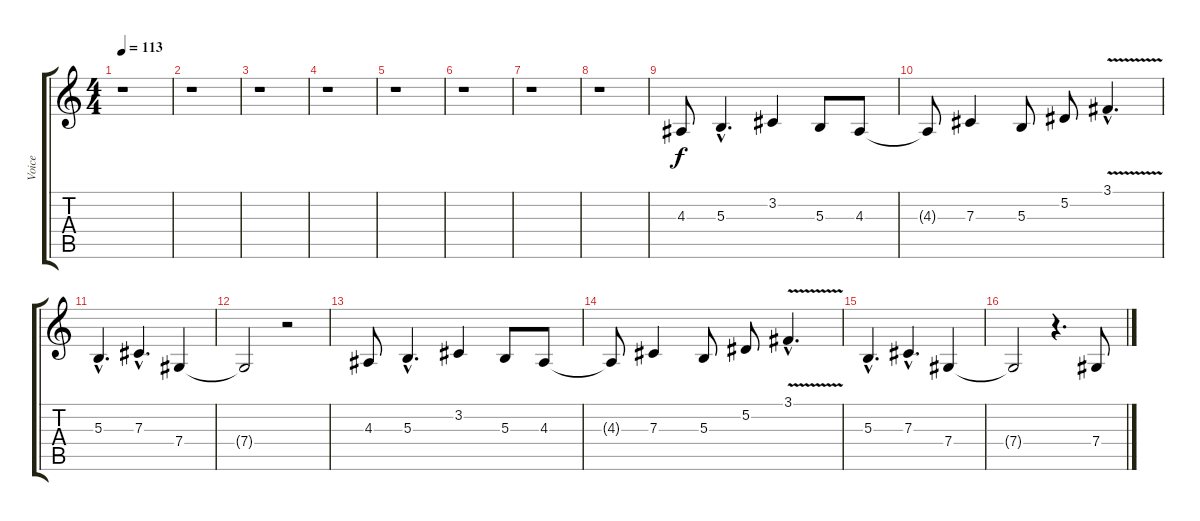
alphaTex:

\track ("Voice" "Voice") {instrument sopranosax}
\staff {score tabs}
\tuning (Eb4 Bb3 Gb3 Db3 Ab2 Eb2) {hide}
\ts (4 4)
\tempo 113
\clef g2
\ks c
r.1{dy f instrument sopranosax} |
r.1 |
r.1 |
r.1 |
r.1 |
r.1 |
r.1 |
r.1 |
4.3.8 5.3{hac}.4{d} 3.2.4 5.3.8 4.3.8 |
4.3{t}.8 7.3.4 5.3.8 5.2.8 3.1{v hac}.4{d} |
5.3{hac}.4{d} 7.3{hac}.4{d} 7.4.4 |
7.4{t}.2 r.2 |
4.3.8 5.3{hac}.4{d} 3.2.4 5.3.8 4.3.8 |
4.3{t}.8 7.3.4 5.3.8 5.2.8 3.1{v hac}.4{d} |
5.3{hac}.4{d} 7.3{hac}.4{d} 7.4.4 |
7.4{t}.2 r.4{d} 7.4.8
